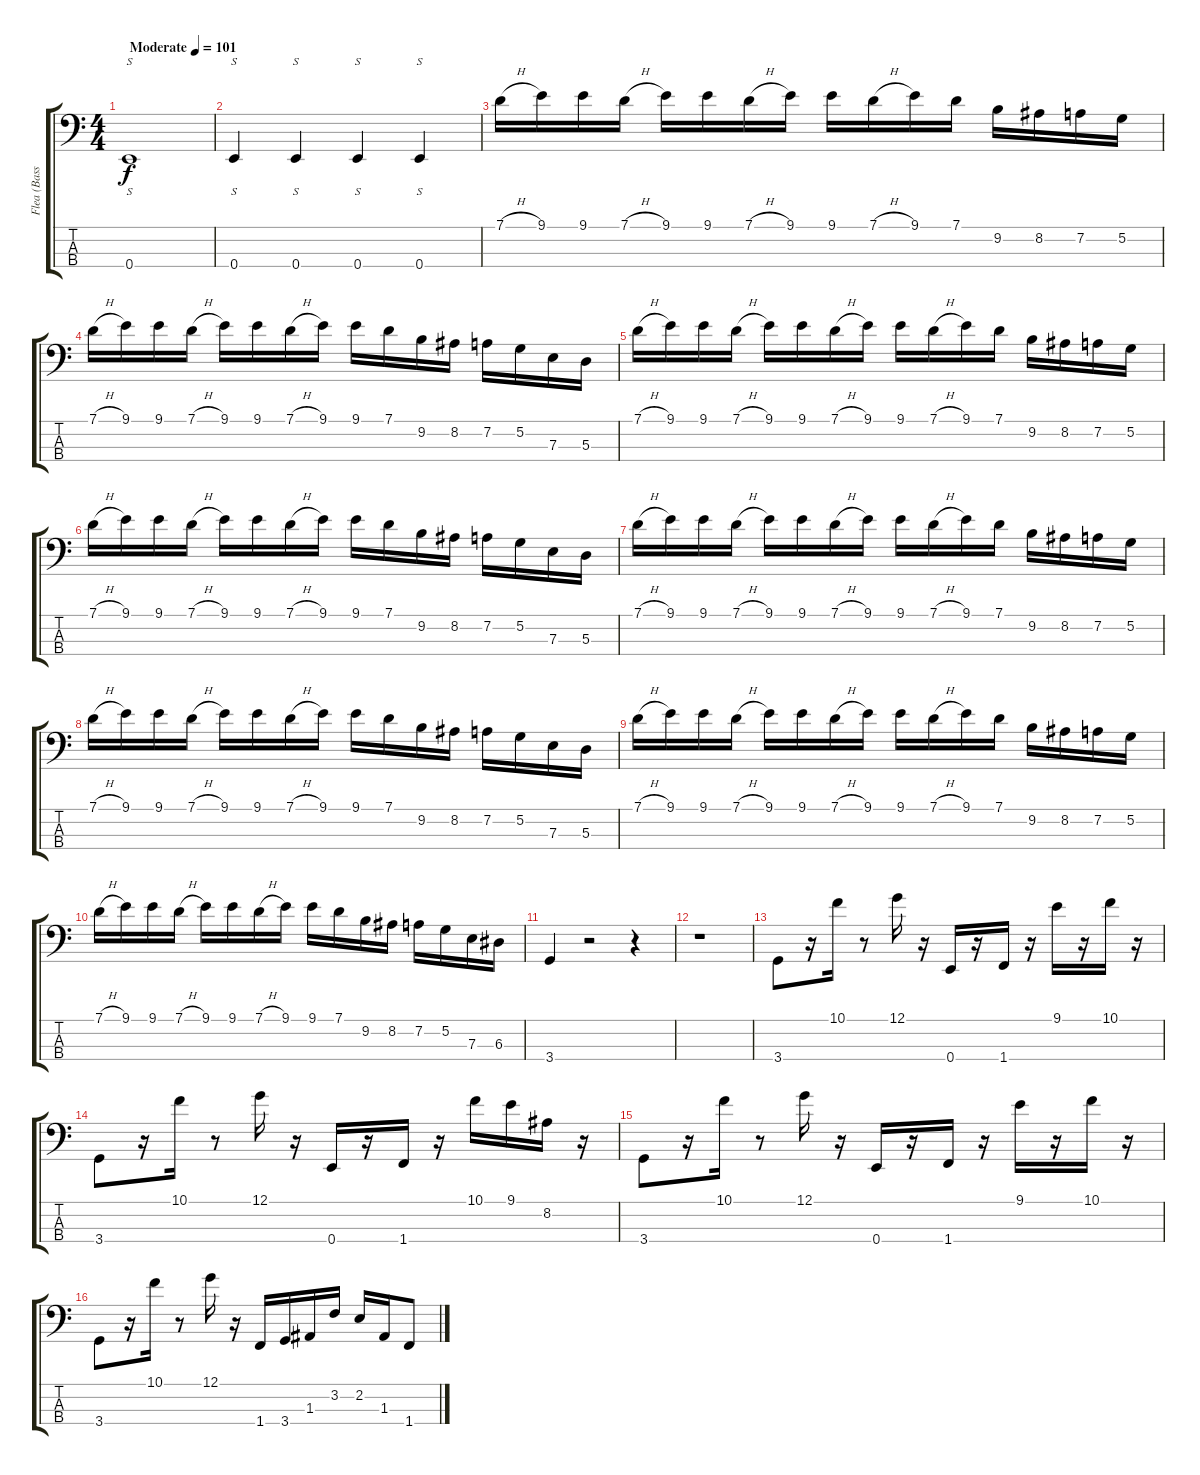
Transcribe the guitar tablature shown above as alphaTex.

\track ("Flea (Bass)" "Flea (Bass") {instrument slapbass1}
\staff {score tabs}
\tuning (G2 D2 A1 E1) {hide}
\ts (4 4)
\tempo (101 "Moderate")
\clef f4
\ks c
0.4.1{s dy f instrument slapbass1} |
0.4.4{s} 0.4.4{s} 0.4.4{s} 0.4.4{s} |
7.1{h}.16 9.1.16 9.1.16 7.1{h}.16 9.1.16 9.1.16 7.1{h}.16 9.1.16 9.1.16 7.1{h}.16 9.1.16 7.1.16 9.2.16 8.2.16 7.2.16 5.2.16 |
7.1{h}.16 9.1.16 9.1.16 7.1{h}.16 9.1.16 9.1.16 7.1{h}.16 9.1.16 9.1.16 7.1.16 9.2.16 8.2.16 7.2.16 5.2.16 7.3.16 5.3.16 |
7.1{h}.16 9.1.16 9.1.16 7.1{h}.16 9.1.16 9.1.16 7.1{h}.16 9.1.16 9.1.16 7.1{h}.16 9.1.16 7.1.16 9.2.16 8.2.16 7.2.16 5.2.16 |
7.1{h}.16 9.1.16 9.1.16 7.1{h}.16 9.1.16 9.1.16 7.1{h}.16 9.1.16 9.1.16 7.1.16 9.2.16 8.2.16 7.2.16 5.2.16 7.3.16 5.3.16 |
7.1{h}.16 9.1.16 9.1.16 7.1{h}.16 9.1.16 9.1.16 7.1{h}.16 9.1.16 9.1.16 7.1{h}.16 9.1.16 7.1.16 9.2.16 8.2.16 7.2.16 5.2.16 |
7.1{h}.16 9.1.16 9.1.16 7.1{h}.16 9.1.16 9.1.16 7.1{h}.16 9.1.16 9.1.16 7.1.16 9.2.16 8.2.16 7.2.16 5.2.16 7.3.16 5.3.16 |
7.1{h}.16 9.1.16 9.1.16 7.1{h}.16 9.1.16 9.1.16 7.1{h}.16 9.1.16 9.1.16 7.1{h}.16 9.1.16 7.1.16 9.2.16 8.2.16 7.2.16 5.2.16 |
7.1{h}.16 9.1.16 9.1.16 7.1{h}.16 9.1.16 9.1.16 7.1{h}.16 9.1.16 9.1.16 7.1.16 9.2.16 8.2.16 7.2.16 5.2.16 7.3.16 6.3.16 |
3.4.4 r.2 r.4 |
r.1 |
3.4.8 r.16 10.1.16 r.8 12.1.16 r.16 0.4.16 r.16 1.4.16 r.16 9.1.16 r.16 10.1.16 r.16 |
3.4.8 r.16 10.1.16 r.8 12.1.16 r.16 0.4.16 r.16 1.4.16 r.16 10.1.16 9.1.16 8.2.16 r.16 |
3.4.8 r.16 10.1.16 r.8 12.1.16 r.16 0.4.16 r.16 1.4.16 r.16 9.1.16 r.16 10.1.16 r.16 |
3.4.8 r.16 10.1.16 r.8 12.1.16 r.16 1.4.16 3.4.16 1.3.16 3.2.16 2.2.16 1.3.16 1.4.8
